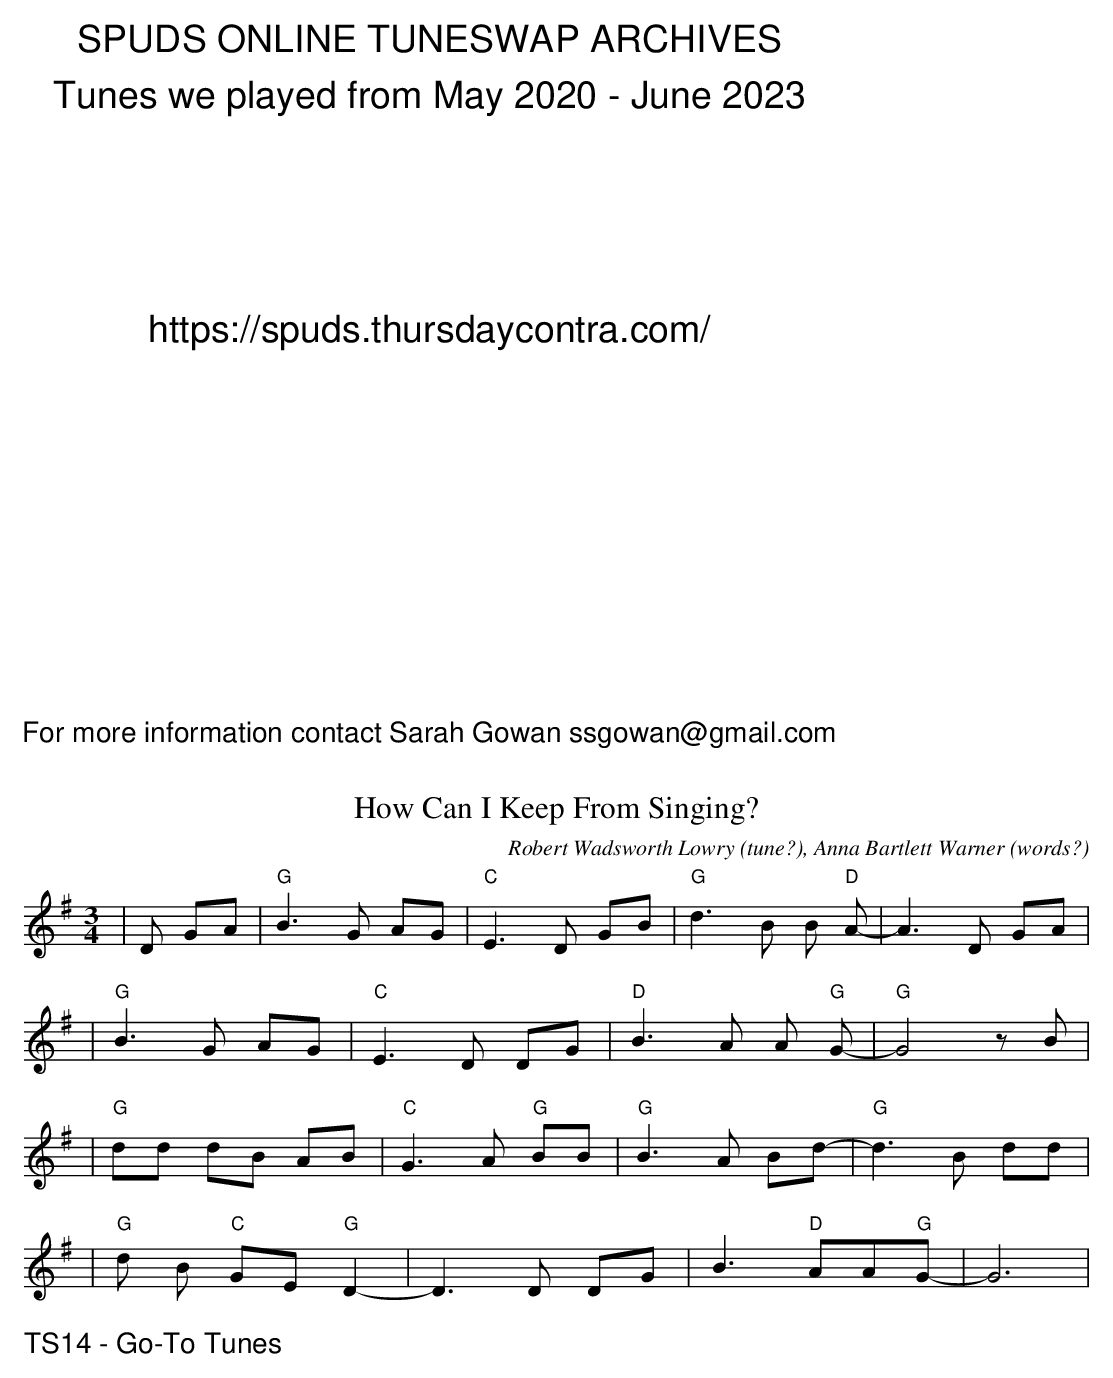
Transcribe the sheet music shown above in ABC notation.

X:1
T:How Can I Keep From Singing?
C:Robert Wadsworth Lowry (tune?), Anna Bartlett Warner (words?)
M:3/4
L:1/8
K:G
|D GA|"G"B3G AG|"C"E3D GB|"G" d3B B "D"A-|A3D GA|
|"G" B3 G AG|"C"E3 D DG|"D"B3A A "G" G-|"G"G4zB|
|"G"dd dB AB|"C"G3 A "G"BB|"G"B3A Bd-|"G"d3B dd|
|"G"d B "C"GE "G"D2-|D3D DG|B3"D" AA"G"G-|G6|
